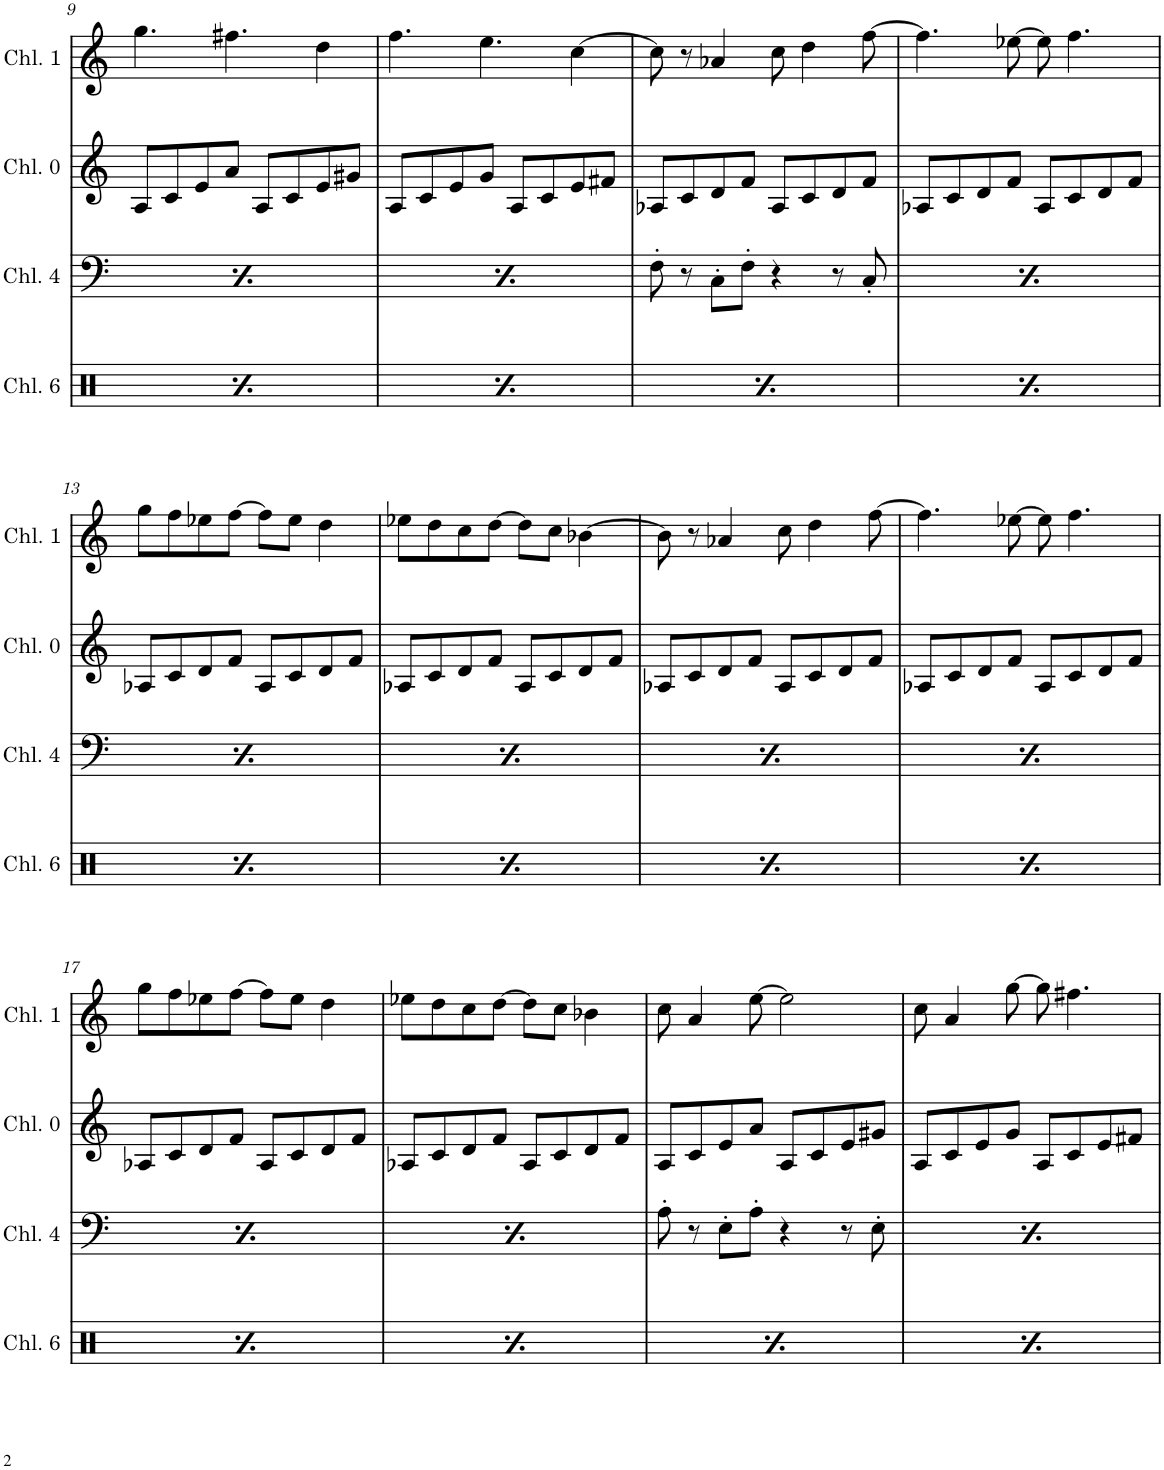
**kern	**kern	**kern	**kern
*part4	*part3	*part2	*part1
*staff4	*staff3	*staff2	*staff1
*I"Channel 6	*I"Channel 4	*I"Channel 0	*I"Channel 1
*I'Chl. 6	*I'Chl. 4	*I'Chl. 0	*I'Chl. 1
!!LO:PB:g=z
*clefX	*clefF4	*clefG2	*clefG2
*k[]	*k[]	*k[]	*k[]
*M4/4	*M4/4	*M4/4	*M4/4
*met(c)	*met(c)	*met(c)	*met(c)
=9	=9	=9	=9
4.Rcc/	8A'\	8A/L	4.gg\
.	8r	8c/	.
.	8E'\L	8e/	.
4.Rcc/	8A'\J	8a/J	4.ff#X\
.	4r	8A/L	.
.	.	8c/	.
4Rcc/	8r	8e/	4dd\
.	8E'\	8g#X/J	.
=10	=10	=10	=10
4.Rcc/	8A'\	8A/L	4.ff\
.	8r	8c/	.
.	8E'\L	8e/	.
4.Rcc/	8A'\J	8g/J	4.ee\
.	4r	8A/L	.
.	.	8c/	.
4Rcc/	8r	8e/	[4cc\
.	8E'\	8f#X/J	.
=11	=11	=11	=11
4.Rcc/	8F'\	8A-X/L	8cc\]
.	8r	8c/	8r
.	8C'\L	8d/	4a-X/
4.Rcc/	8F'\J	8f/J	.
.	4r	8A-/L	8cc\
.	.	8c/	4dd\
4Rcc/	8r	8d/	.
.	8C'/	8f/J	[8ff\
=12	=12	=12	=12
4.Rcc/	8F'\	8A-X/L	4.ff\]
.	8r	8c/	.
.	8C'\L	8d/	.
4.Rcc/	8F'\J	8f/J	[8ee-X\
.	4r	8A-/L	8ee-\]
.	.	8c/	4.ff\
4Rcc/	8r	8d/	.
.	8C'/	8f/J	.
!!LO:LB:g=z
=13	=13	=13	=13
4.Rcc/	8F'\	8A-X/L	8gg\L
.	8r	8c/	8ff\
.	8C'\L	8d/	8ee-X\
4.Rcc/	8F'\J	8f/J	[8ff\J
.	4r	8A-/L	8ff\L]
.	.	8c/	8ee-\J
4Rcc/	8r	8d/	4dd\
.	8C'/	8f/J	.
=14	=14	=14	=14
4.Rcc/	8F'\	8A-X/L	8ee-X\L
.	8r	8c/	8dd\
.	8C'\L	8d/	8cc\
4.Rcc/	8F'\J	8f/J	[8dd\J
.	4r	8A-/L	8dd\L]
.	.	8c/	8cc\J
4Rcc/	8r	8d/	[4b-X\
.	8C'/	8f/J	.
=15	=15	=15	=15
4.Rcc/	8F'\	8A-X/L	8b-\]
.	8r	8c/	8r
.	8C'\L	8d/	4a-X/
4.Rcc/	8F'\J	8f/J	.
.	4r	8A-/L	8cc\
.	.	8c/	4dd\
4Rcc/	8r	8d/	.
.	8C'/	8f/J	[8ff\
=16	=16	=16	=16
4.Rcc/	8F'\	8A-X/L	4.ff\]
.	8r	8c/	.
.	8C'\L	8d/	.
4.Rcc/	8F'\J	8f/J	[8ee-X\
.	4r	8A-/L	8ee-\]
.	.	8c/	4.ff\
4Rcc/	8r	8d/	.
.	8C'/	8f/J	.
!!LO:LB:g=z
=17	=17	=17	=17
4.Rcc/	8F'\	8A-X/L	8gg\L
.	8r	8c/	8ff\
.	8C'\L	8d/	8ee-X\
4.Rcc/	8F'\J	8f/J	[8ff\J
.	4r	8A-/L	8ff\L]
.	.	8c/	8ee-\J
4Rcc/	8r	8d/	4dd\
.	8C'/	8f/J	.
=18	=18	=18	=18
4.Rcc/	8F'\	8A-X/L	8ee-X\L
.	8r	8c/	8dd\
.	8C'\L	8d/	8cc\
4.Rcc/	8F'\J	8f/J	[8dd\J
.	4r	8A-/L	8dd\L]
.	.	8c/	8cc\J
4Rcc/	8r	8d/	4b-X\
.	8C'/	8f/J	.
=19	=19	=19	=19
4.Rcc/	8A'\	8A/L	8cc\
.	8r	8c/	4a/
.	8E'\L	8e/	.
4.Rcc/	8A'\J	8a/J	[8ee\
.	4r	8A/L	2ee\]
.	.	8c/	.
4Rcc/	8r	8e/	.
.	8E'\	8g#X/J	.
=20	=20	=20	=20
4.Rcc/	8A'\	8A/L	8cc\
.	8r	8c/	4a/
.	8E'\L	8e/	.
4.Rcc/	8A'\J	8g/J	[8gg\
.	4r	8A/L	8gg\]
.	.	8c/	4.ff#X\
4Rcc/	8r	8e/	.
.	8E'\	8f#X/J	.
=	=	=	=
*-	*-	*-	*-
